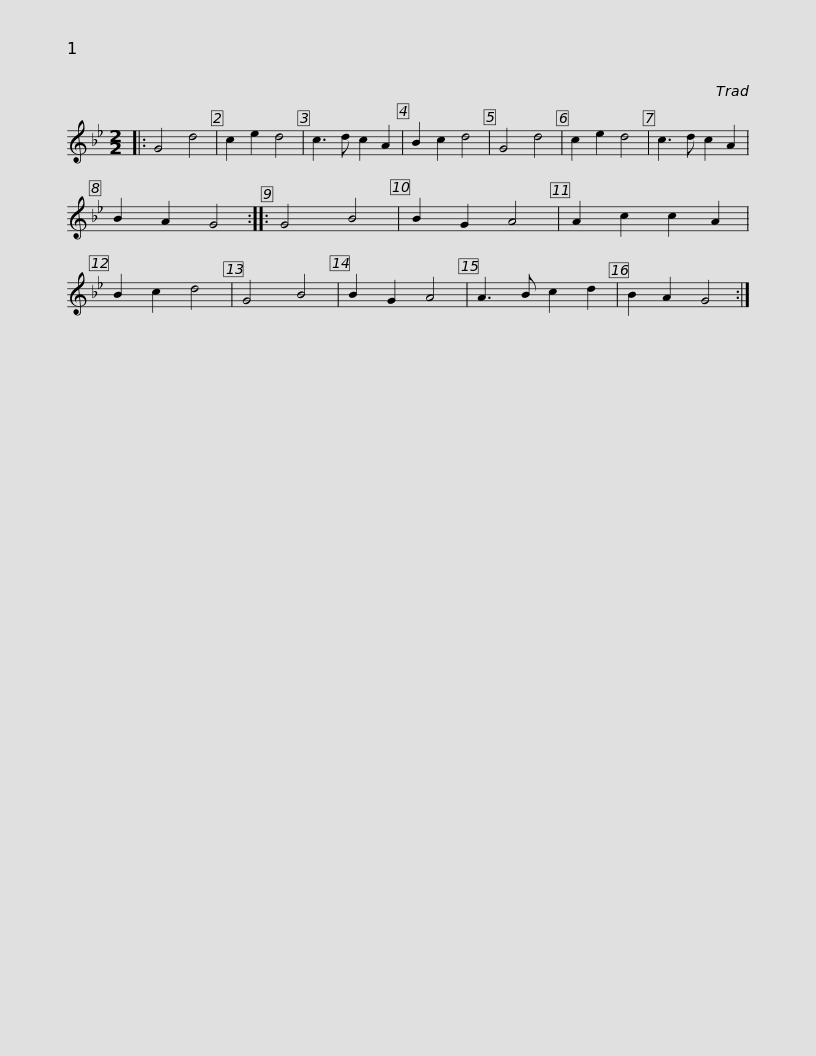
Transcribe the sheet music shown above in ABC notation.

X:1
L:1/8
M:2/2
I:linebreak $
K:Gmin
V:1 treble
V:1
|: G4 d4 | c2 e2 d4 | c3 d c2 A2 | B2 c2 d4 | G4 d4 | %5
 c2 e2 d4 | c3 d c2 A2 | B2 A2 G4 :: G4 B4 | B2 G2 A4 | %10
 A2 c2 c2 A2 |$ B2 c2 d4 | G4 B4 | B2 G2 A4 | A3 B c2 d2 | %15
 B2 A2 G4 :| %16
